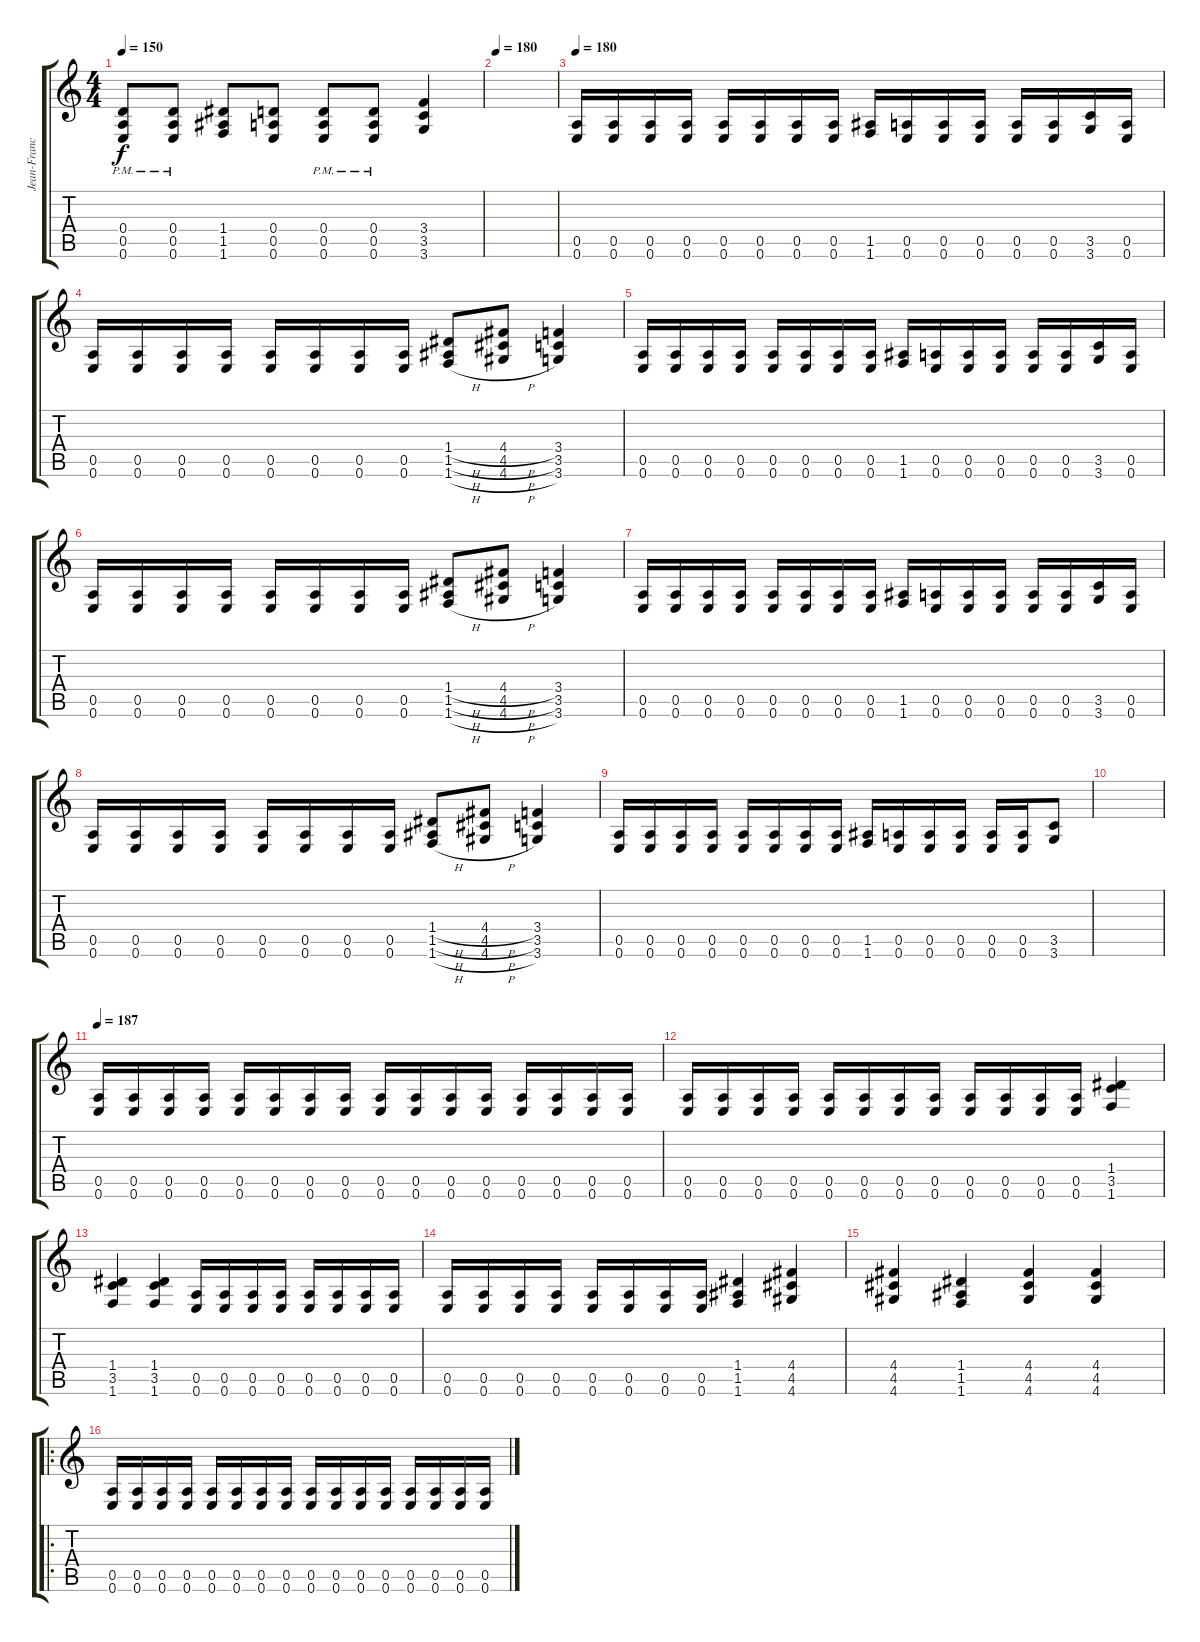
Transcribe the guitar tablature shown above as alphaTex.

\track ("Jean-Francois Dagenais 2" "Jean-Franc") {instrument distortionguitar}
\staff {score tabs}
\tuning (E4 B3 G3 D3 A2 E2) {hide}
\ts (4 4)
\tempo 150
\clef g2
\ks c
(0.4{pm} 0.5{pm} 0.6{pm}).8{dy f} (0.4{pm} 0.5{pm} 0.6{pm}).8 (1.4 1.5 1.6).8 (0.4 0.5 0.6).8 (0.4{pm} 0.5{pm} 0.6{pm}).8 (0.4{pm} 0.5{pm} 0.6{pm}).8 (3.4 3.5 3.6).4 |
\tempo 180
|
\tempo 172
\tempo 180
(0.5 0.6).16 (0.5 0.6).16 (0.5 0.6).16 (0.5 0.6).16 (0.5 0.6).16 (0.5 0.6).16 (0.5 0.6).16 (0.5 0.6).16 (1.5 1.6).16 (0.5 0.6).16 (0.5 0.6).16 (0.5 0.6).16 (0.5 0.6).16 (0.5 0.6).16 (3.5 3.6).16 (0.5 0.6).16 |
(0.5 0.6).16 (0.5 0.6).16 (0.5 0.6).16 (0.5 0.6).16 (0.5 0.6).16 (0.5 0.6).16 (0.5 0.6).16 (0.5 0.6).16 (1.4{h} 1.5{h} 1.6{h}).8 (4.4{h} 4.5{h} 4.6{h}).8 (3.4 3.5 3.6).4 |
(0.5 0.6).16 (0.5 0.6).16 (0.5 0.6).16 (0.5 0.6).16 (0.5 0.6).16 (0.5 0.6).16 (0.5 0.6).16 (0.5 0.6).16 (1.5 1.6).16 (0.5 0.6).16 (0.5 0.6).16 (0.5 0.6).16 (0.5 0.6).16 (0.5 0.6).16 (3.5 3.6).16 (0.5 0.6).16 |
(0.5 0.6).16 (0.5 0.6).16 (0.5 0.6).16 (0.5 0.6).16 (0.5 0.6).16 (0.5 0.6).16 (0.5 0.6).16 (0.5 0.6).16 (1.4{h} 1.5{h} 1.6{h}).8 (4.4{h} 4.5{h} 4.6{h}).8 (3.4 3.5 3.6).4 |
(0.5 0.6).16 (0.5 0.6).16 (0.5 0.6).16 (0.5 0.6).16 (0.5 0.6).16 (0.5 0.6).16 (0.5 0.6).16 (0.5 0.6).16 (1.5 1.6).16 (0.5 0.6).16 (0.5 0.6).16 (0.5 0.6).16 (0.5 0.6).16 (0.5 0.6).16 (3.5 3.6).16 (0.5 0.6).16 |
(0.5 0.6).16 (0.5 0.6).16 (0.5 0.6).16 (0.5 0.6).16 (0.5 0.6).16 (0.5 0.6).16 (0.5 0.6).16 (0.5 0.6).16 (1.4{h} 1.5{h} 1.6{h}).8 (4.4{h} 4.5{h} 4.6{h}).8 (3.4 3.5 3.6).4 |
(0.5 0.6).16 (0.5 0.6).16 (0.5 0.6).16 (0.5 0.6).16 (0.5 0.6).16 (0.5 0.6).16 (0.5 0.6).16 (0.5 0.6).16 (1.5 1.6).16 (0.5 0.6).16 (0.5 0.6).16 (0.5 0.6).16 (0.5 0.6).16 (0.5 0.6).16 (3.5 3.6).8 |
|
\tempo 187
(0.5 0.6).16 (0.5 0.6).16 (0.5 0.6).16 (0.5 0.6).16 (0.5 0.6).16 (0.5 0.6).16 (0.5 0.6).16 (0.5 0.6).16 (0.5 0.6).16 (0.5 0.6).16 (0.5 0.6).16 (0.5 0.6).16 (0.5 0.6).16 (0.5 0.6).16 (0.5 0.6).16 (0.5 0.6).16 |
(0.5 0.6).16 (0.5 0.6).16 (0.5 0.6).16 (0.5 0.6).16 (0.5 0.6).16 (0.5 0.6).16 (0.5 0.6).16 (0.5 0.6).16 (0.5 0.6).16 (0.5 0.6).16 (0.5 0.6).16 (0.5 0.6).16 (1.4 3.5 1.6).4 |
(1.4 3.5 1.6).4 (1.4 3.5 1.6).4 (0.5 0.6).16 (0.5 0.6).16 (0.5 0.6).16 (0.5 0.6).16 (0.5 0.6).16 (0.5 0.6).16 (0.5 0.6).16 (0.5 0.6).16 |
(0.5 0.6).16 (0.5 0.6).16 (0.5 0.6).16 (0.5 0.6).16 (0.5 0.6).16 (0.5 0.6).16 (0.5 0.6).16 (0.5 0.6).16 (1.4 1.5 1.6).4 (4.4 4.5 4.6).4 |
(4.4 4.5 4.6).4 (1.4 1.5 1.6).4 (4.4 4.5 4.6).4 (4.4 4.5 4.6).4 |
\ro
(0.5 0.6).16 (0.5 0.6).16 (0.5 0.6).16 (0.5 0.6).16 (0.5 0.6).16 (0.5 0.6).16 (0.5 0.6).16 (0.5 0.6).16 (0.5 0.6).16 (0.5 0.6).16 (0.5 0.6).16 (0.5 0.6).16 (0.5 0.6).16 (0.5 0.6).16 (0.5 0.6).16 (0.5 0.6).16
